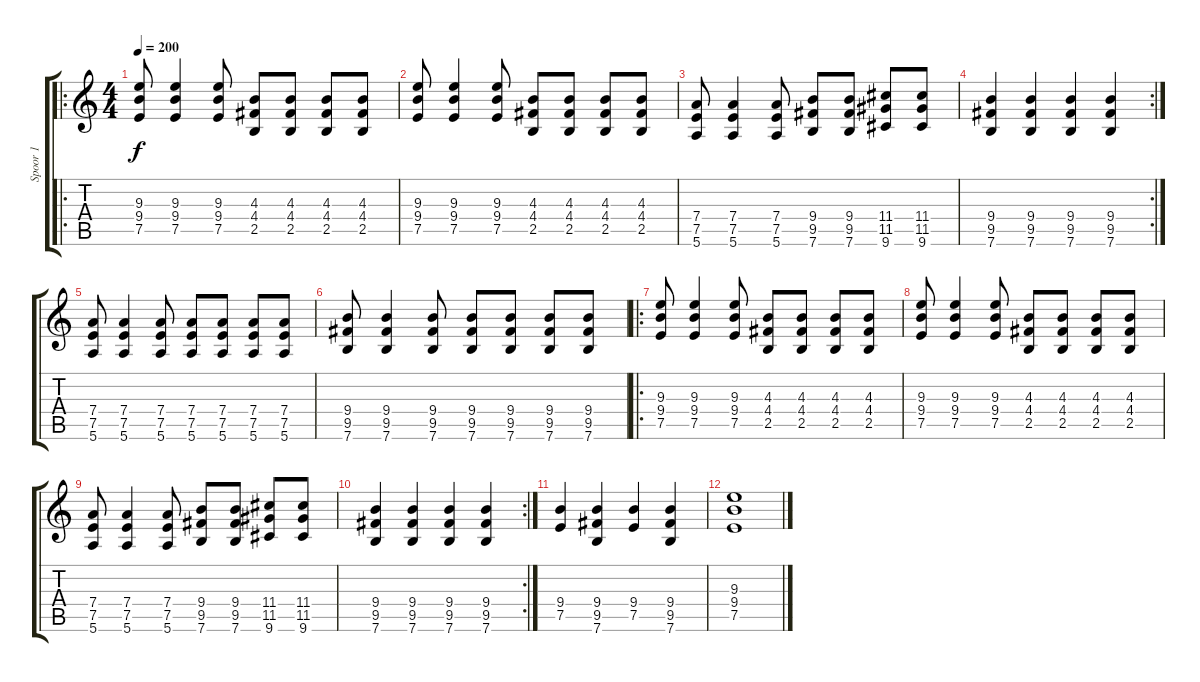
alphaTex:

\track ("Spoor 1" "Spoor 1") {instrument distortionguitar}
\staff {score tabs}
\tuning (E4 B3 G3 D3 A2 E2) {hide}
\ro
\ts (4 4)
\tempo 200
\clef g2
\ks c
(9.3 9.4 7.5).8{dy f} (9.3 9.4 7.5).4 (9.3 9.4 7.5).8 (4.3 4.4 2.5).8 (4.3 4.4 2.5).8 (4.3 4.4 2.5).8 (4.3 4.4 2.5).8 |
(9.3 9.4 7.5).8 (9.3 9.4 7.5).4 (9.3 9.4 7.5).8 (4.3 4.4 2.5).8 (4.3 4.4 2.5).8 (4.3 4.4 2.5).8 (4.3 4.4 2.5).8 |
(7.4 7.5 5.6).8 (7.4 7.5 5.6).4 (7.4 7.5 5.6).8 (9.4 9.5 7.6).8 (9.4 9.5 7.6).8 (11.4 11.5 9.6).8 (11.4 11.5 9.6).8 |
\rc 2
(9.4 9.5 7.6).4 (9.4 9.5 7.6).4 (9.4 9.5 7.6).4 (9.4 9.5 7.6).4 |
(7.4 7.5 5.6).8 (7.4 7.5 5.6).4 (7.4 7.5 5.6).8 (7.4 7.5 5.6).8 (7.4 7.5 5.6).8 (7.4 7.5 5.6).8 (7.4 7.5 5.6).8 |
(9.4 9.5 7.6).8 (9.4 9.5 7.6).4 (9.4 9.5 7.6).8 (9.4 9.5 7.6).8 (9.4 9.5 7.6).8 (9.4 9.5 7.6).8 (9.4 9.5 7.6).8 |
\ro
(9.3 9.4 7.5).8 (9.3 9.4 7.5).4 (9.3 9.4 7.5).8 (4.3 4.4 2.5).8 (4.3 4.4 2.5).8 (4.3 4.4 2.5).8 (4.3 4.4 2.5).8 |
(9.3 9.4 7.5).8 (9.3 9.4 7.5).4 (9.3 9.4 7.5).8 (4.3 4.4 2.5).8 (4.3 4.4 2.5).8 (4.3 4.4 2.5).8 (4.3 4.4 2.5).8 |
(7.4 7.5 5.6).8 (7.4 7.5 5.6).4 (7.4 7.5 5.6).8 (9.4 9.5 7.6).8 (9.4 9.5 7.6).8 (11.4 11.5 9.6).8 (11.4 11.5 9.6).8 |
\rc 2
(9.4 9.5 7.6).4 (9.4 9.5 7.6).4 (9.4 9.5 7.6).4 (9.4 9.5 7.6).4 |
(9.4 7.5).4 (9.4 9.5 7.6).4 (9.4 7.5).4 (9.4 9.5 7.6).4 |
(9.3 9.4 7.5).1
